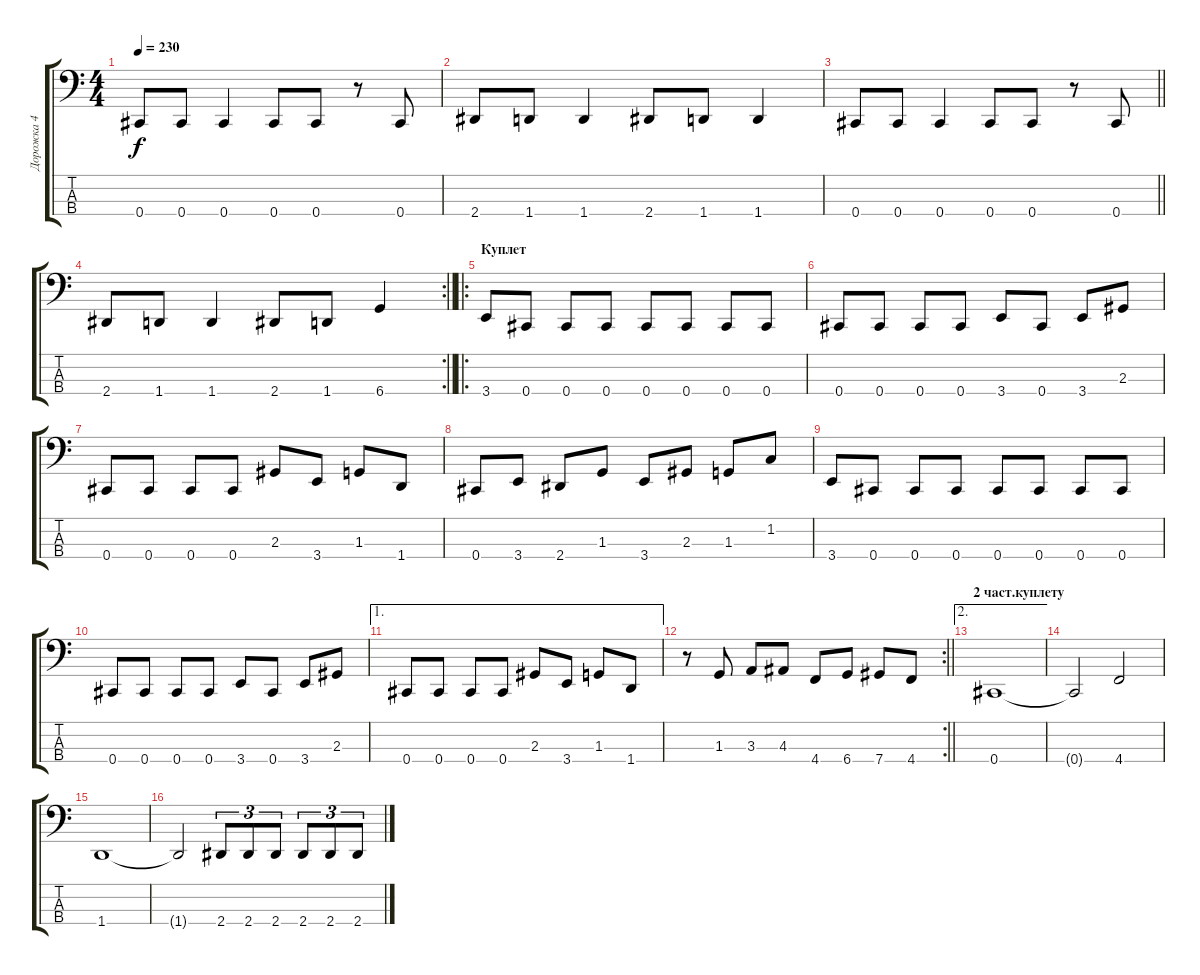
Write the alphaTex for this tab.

\track ("Дорожка 4" "Дорожка 4") {instrument electricbassfinger}
\staff {score tabs}
\tuning (E2 B1 Gb1 Db1) {hide}
\ts (4 4)
\tempo 230
\clef f4
\ks c
0.4.8{dy f} 0.4.8 0.4.4 0.4.8 0.4.8 r.8 0.4.8 |
2.4.8 1.4.8 1.4.4 2.4.8 1.4.8 1.4.4 |
\barLineRight lightlight
0.4.8 0.4.8 0.4.4 0.4.8 0.4.8 r.8 0.4.8 |
\rc 2
\section ("" "")
\barLineRight lightlight
2.4.8 1.4.8 1.4.4 2.4.8 1.4.8 6.4.4 |
\ro
\section ("" "Куплет")
3.4.8 0.4.8 0.4.8 0.4.8 0.4.8 0.4.8 0.4.8 0.4.8 |
0.4.8 0.4.8 0.4.8 0.4.8 3.4.8 0.4.8 3.4.8 2.3.8 |
0.4.8 0.4.8 0.4.8 0.4.8 2.3.8 3.4.8 1.3.8 1.4.8 |
0.4.8 3.4.8 2.4.8 1.3.8 3.4.8 2.3.8 1.3.8 1.2.8 |
3.4.8 0.4.8 0.4.8 0.4.8 0.4.8 0.4.8 0.4.8 0.4.8 |
0.4.8 0.4.8 0.4.8 0.4.8 3.4.8 0.4.8 3.4.8 2.3.8 |
\ae 1
0.4.8 0.4.8 0.4.8 0.4.8 2.3.8 3.4.8 1.3.8 1.4.8 |
\rc 2
\barLineRight lightlight
r.8 1.3.8 3.3.8 4.3.8 4.4.8 6.4.8 7.4.8 4.4.8 |
\ae 2
\section ("" "2 част.куплету")
0.4.1 |
0.4{t}.2 4.4.2 |
1.4.1 |
1.4{t}.2 2.4.8{tu (3 2)} 2.4.8{tu (3 2)} 2.4.8{tu (3 2)} 2.4.8{tu (3 2)} 2.4.8{tu (3 2)} 2.4.8{tu (3 2)}
